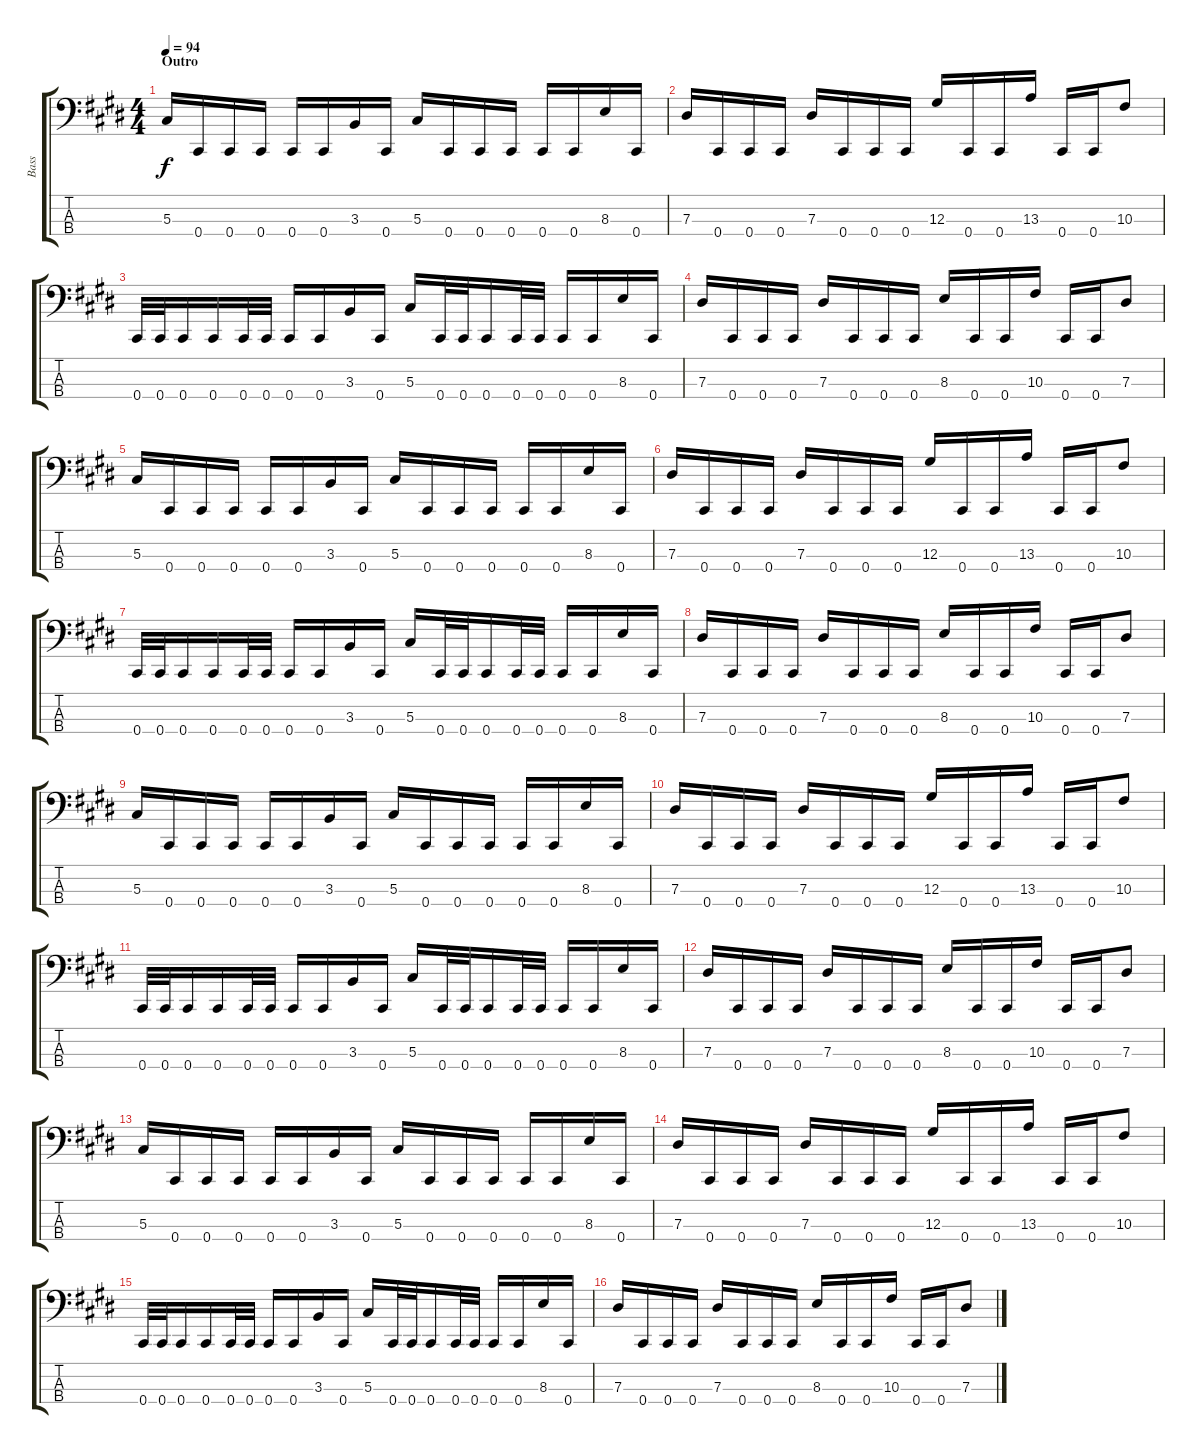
\track ("Bass" "Bass") {instrument electricbasspick}
\staff {score tabs}
\tuning (Gb2 Db2 Ab1 Db1) {hide}
\ts (4 4)
\section ("" "Outro")
\tempo 94
\clef f4
\ks e
5.3.16{dy f} 0.4.16 0.4.16 0.4.16 0.4.16 0.4.16 3.3.16 0.4.16 5.3.16 0.4.16 0.4.16 0.4.16 0.4.16 0.4.16 8.3.16 0.4.16 |
7.3.16 0.4.16 0.4.16 0.4.16 7.3.16 0.4.16 0.4.16 0.4.16 12.3.16 0.4.16 0.4.16 13.3.16 0.4.16 0.4.16 10.3.8 |
0.4.32 0.4.32 0.4.16 0.4.16 0.4.32 0.4.32 0.4.16 0.4.16 3.3.16 0.4.16 5.3.16 0.4.32 0.4.32 0.4.16 0.4.32 0.4.32 0.4.16 0.4.16 8.3.16 0.4.16 |
7.3.16 0.4.16 0.4.16 0.4.16 7.3.16 0.4.16 0.4.16 0.4.16 8.3.16 0.4.16 0.4.16 10.3.16 0.4.16 0.4.16 7.3.8 |
5.3.16 0.4.16 0.4.16 0.4.16 0.4.16 0.4.16 3.3.16 0.4.16 5.3.16 0.4.16 0.4.16 0.4.16 0.4.16 0.4.16 8.3.16 0.4.16 |
7.3.16 0.4.16 0.4.16 0.4.16 7.3.16 0.4.16 0.4.16 0.4.16 12.3.16 0.4.16 0.4.16 13.3.16 0.4.16 0.4.16 10.3.8 |
0.4.32 0.4.32 0.4.16 0.4.16 0.4.32 0.4.32 0.4.16 0.4.16 3.3.16 0.4.16 5.3.16 0.4.32 0.4.32 0.4.16 0.4.32 0.4.32 0.4.16 0.4.16 8.3.16 0.4.16 |
7.3.16 0.4.16 0.4.16 0.4.16 7.3.16 0.4.16 0.4.16 0.4.16 8.3.16 0.4.16 0.4.16 10.3.16 0.4.16 0.4.16 7.3.8 |
5.3.16 0.4.16 0.4.16 0.4.16 0.4.16 0.4.16 3.3.16 0.4.16 5.3.16 0.4.16 0.4.16 0.4.16 0.4.16 0.4.16 8.3.16 0.4.16 |
7.3.16 0.4.16 0.4.16 0.4.16 7.3.16 0.4.16 0.4.16 0.4.16 12.3.16 0.4.16 0.4.16 13.3.16 0.4.16 0.4.16 10.3.8 |
0.4.32 0.4.32 0.4.16 0.4.16 0.4.32 0.4.32 0.4.16 0.4.16 3.3.16 0.4.16 5.3.16 0.4.32 0.4.32 0.4.16 0.4.32 0.4.32 0.4.16 0.4.16 8.3.16 0.4.16 |
7.3.16 0.4.16 0.4.16 0.4.16 7.3.16 0.4.16 0.4.16 0.4.16 8.3.16 0.4.16 0.4.16 10.3.16 0.4.16 0.4.16 7.3.8 |
5.3.16 0.4.16 0.4.16 0.4.16 0.4.16 0.4.16 3.3.16 0.4.16 5.3.16 0.4.16 0.4.16 0.4.16 0.4.16 0.4.16 8.3.16 0.4.16 |
7.3.16 0.4.16 0.4.16 0.4.16 7.3.16 0.4.16 0.4.16 0.4.16 12.3.16 0.4.16 0.4.16 13.3.16 0.4.16 0.4.16 10.3.8 |
0.4.32 0.4.32 0.4.16 0.4.16 0.4.32 0.4.32 0.4.16 0.4.16 3.3.16 0.4.16 5.3.16 0.4.32 0.4.32 0.4.16 0.4.32 0.4.32 0.4.16 0.4.16 8.3.16 0.4.16 |
7.3.16 0.4.16 0.4.16 0.4.16 7.3.16 0.4.16 0.4.16 0.4.16 8.3.16 0.4.16 0.4.16 10.3.16 0.4.16 0.4.16 7.3.8
